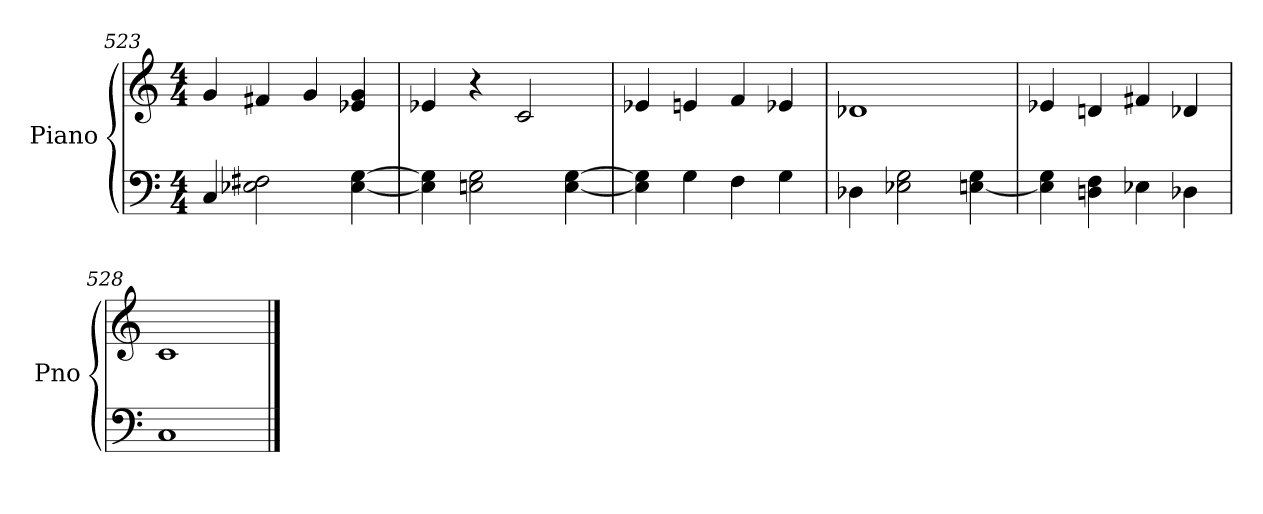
**kern	**kern
*part1	*part1
*staff2	*staff1
*I"Piano	*
*I'Pno	*
!!LO:LB:g=z
*clefF4	*clefG2
*k[]	*k[]
*M4/4	*M4/4
=523	=523
4C/	4g/
2E-X\ 2F#X\	4f#X/
.	4g/
[4E-\ [4G\	4e-X/ 4g/
=524	=524
4E-\] 4G\]	4e-X/
2En\ 2G\	4r
.	2c/
[4E\ [4G\	.
=525	=525
4E\] 4G\]	4e-X/
4G\	4en/
4F\	4f/
4G\	4e-X/
=526	=526
4D-X\	1d-X
2E-X\ 2G\	.
[4En\ 4G\	.
=527	=527
4E\] 4G\	4e-X/
4Dn\ 4F\	4dn/
4E-X\	4f#X/
4D-X\	4d-X/
=528	=528
1C	1c
==	==
*-	*-
